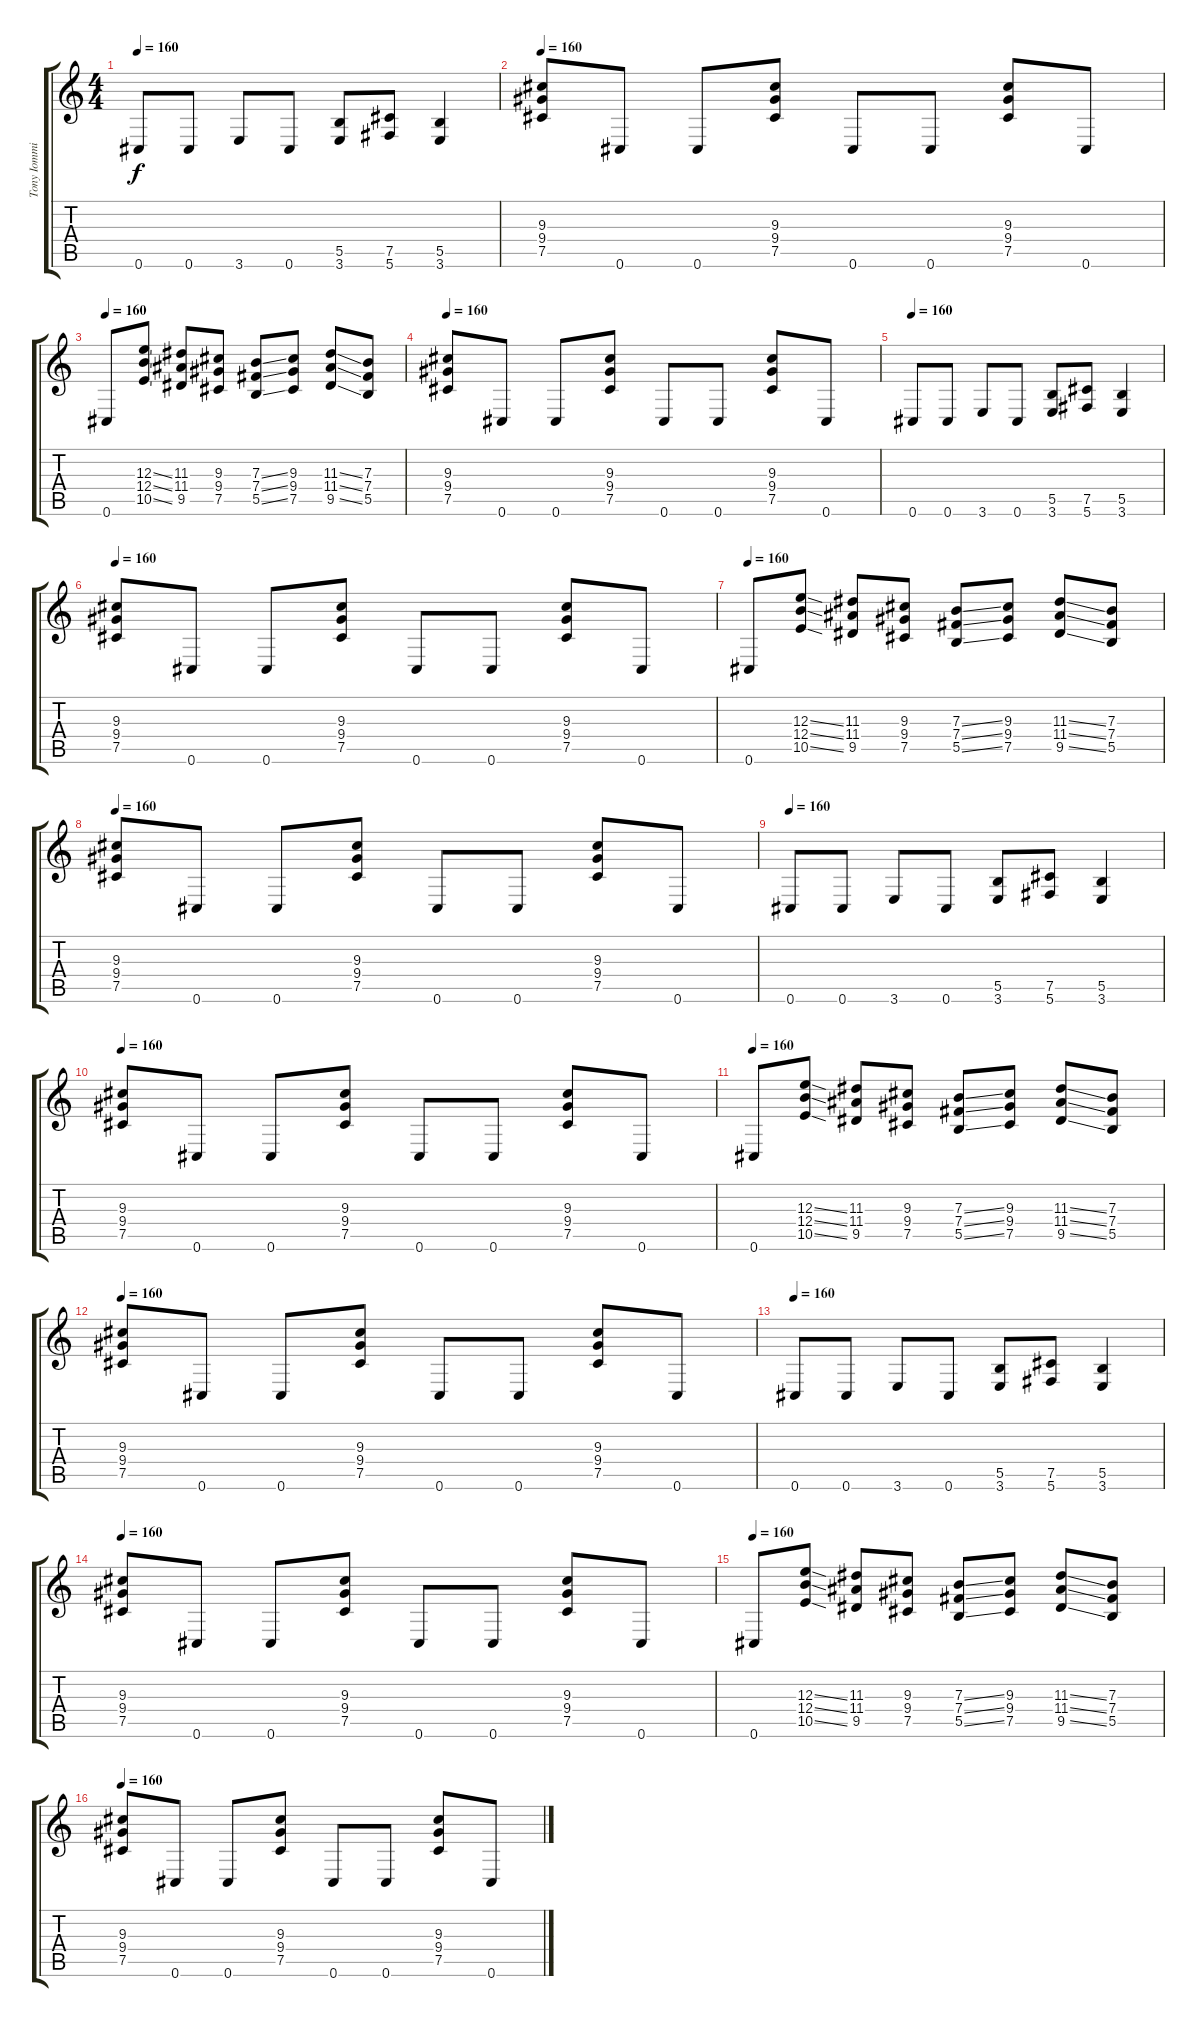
\track ("Tony Iommi" "Tony Iommi") {instrument distortionguitar}
\staff {score tabs}
\tuning (Db4 Ab3 E3 B2 Gb2 Db2) {hide}
\ts (4 4)
\tempo 160
\clef g2
\ks c
0.6.8{dy f} 0.6.8 3.6.8 0.6.8 (5.5 3.6).8 (7.5 5.6).8 (5.5 3.6).4 |
\tempo 160
(9.3 9.4 7.5).8 0.6.8 0.6.8 (9.3 9.4 7.5).8 0.6.8 0.6.8 (9.3 9.4 7.5).8 0.6.8 |
\tempo 160
0.6.8 (12.3{ss} 12.4{ss} 10.5{ss}).8 (11.3 11.4 9.5).8 (9.3 9.4 7.5).8 (7.3{ss} 7.4{ss} 5.5{ss}).8 (9.3 9.4 7.5).8 (11.3{ss} 11.4{ss} 9.5{ss}).8 (7.3 7.4 5.5).8 |
\tempo 160
(9.3 9.4 7.5).8 0.6.8 0.6.8 (9.3 9.4 7.5).8 0.6.8 0.6.8 (9.3 9.4 7.5).8 0.6.8 |
\tempo 160
0.6.8 0.6.8 3.6.8 0.6.8 (5.5 3.6).8 (7.5 5.6).8 (5.5 3.6).4 |
\tempo 160
(9.3 9.4 7.5).8 0.6.8 0.6.8 (9.3 9.4 7.5).8 0.6.8 0.6.8 (9.3 9.4 7.5).8 0.6.8 |
\tempo 160
0.6.8 (12.3{ss} 12.4{ss} 10.5{ss}).8 (11.3 11.4 9.5).8 (9.3 9.4 7.5).8 (7.3{ss} 7.4{ss} 5.5{ss}).8 (9.3 9.4 7.5).8 (11.3{ss} 11.4{ss} 9.5{ss}).8 (7.3 7.4 5.5).8 |
\tempo 160
(9.3 9.4 7.5).8 0.6.8 0.6.8 (9.3 9.4 7.5).8 0.6.8 0.6.8 (9.3 9.4 7.5).8 0.6.8 |
\tempo 160
0.6.8 0.6.8 3.6.8 0.6.8 (5.5 3.6).8 (7.5 5.6).8 (5.5 3.6).4 |
\tempo 160
(9.3 9.4 7.5).8 0.6.8 0.6.8 (9.3 9.4 7.5).8 0.6.8 0.6.8 (9.3 9.4 7.5).8 0.6.8 |
\tempo 160
0.6.8 (12.3{ss} 12.4{ss} 10.5{ss}).8 (11.3 11.4 9.5).8 (9.3 9.4 7.5).8 (7.3{ss} 7.4{ss} 5.5{ss}).8 (9.3 9.4 7.5).8 (11.3{ss} 11.4{ss} 9.5{ss}).8 (7.3 7.4 5.5).8 |
\tempo 160
(9.3 9.4 7.5).8 0.6.8 0.6.8 (9.3 9.4 7.5).8 0.6.8 0.6.8 (9.3 9.4 7.5).8 0.6.8 |
\tempo 160
0.6.8 0.6.8 3.6.8 0.6.8 (5.5 3.6).8 (7.5 5.6).8 (5.5 3.6).4 |
\tempo 160
(9.3 9.4 7.5).8 0.6.8 0.6.8 (9.3 9.4 7.5).8 0.6.8 0.6.8 (9.3 9.4 7.5).8 0.6.8 |
\tempo 160
0.6.8 (12.3{ss} 12.4{ss} 10.5{ss}).8 (11.3 11.4 9.5).8 (9.3 9.4 7.5).8 (7.3{ss} 7.4{ss} 5.5{ss}).8 (9.3 9.4 7.5).8 (11.3{ss} 11.4{ss} 9.5{ss}).8 (7.3 7.4 5.5).8 |
\tempo 160
(9.3 9.4 7.5).8 0.6.8 0.6.8 (9.3 9.4 7.5).8 0.6.8 0.6.8 (9.3 9.4 7.5).8 0.6.8
